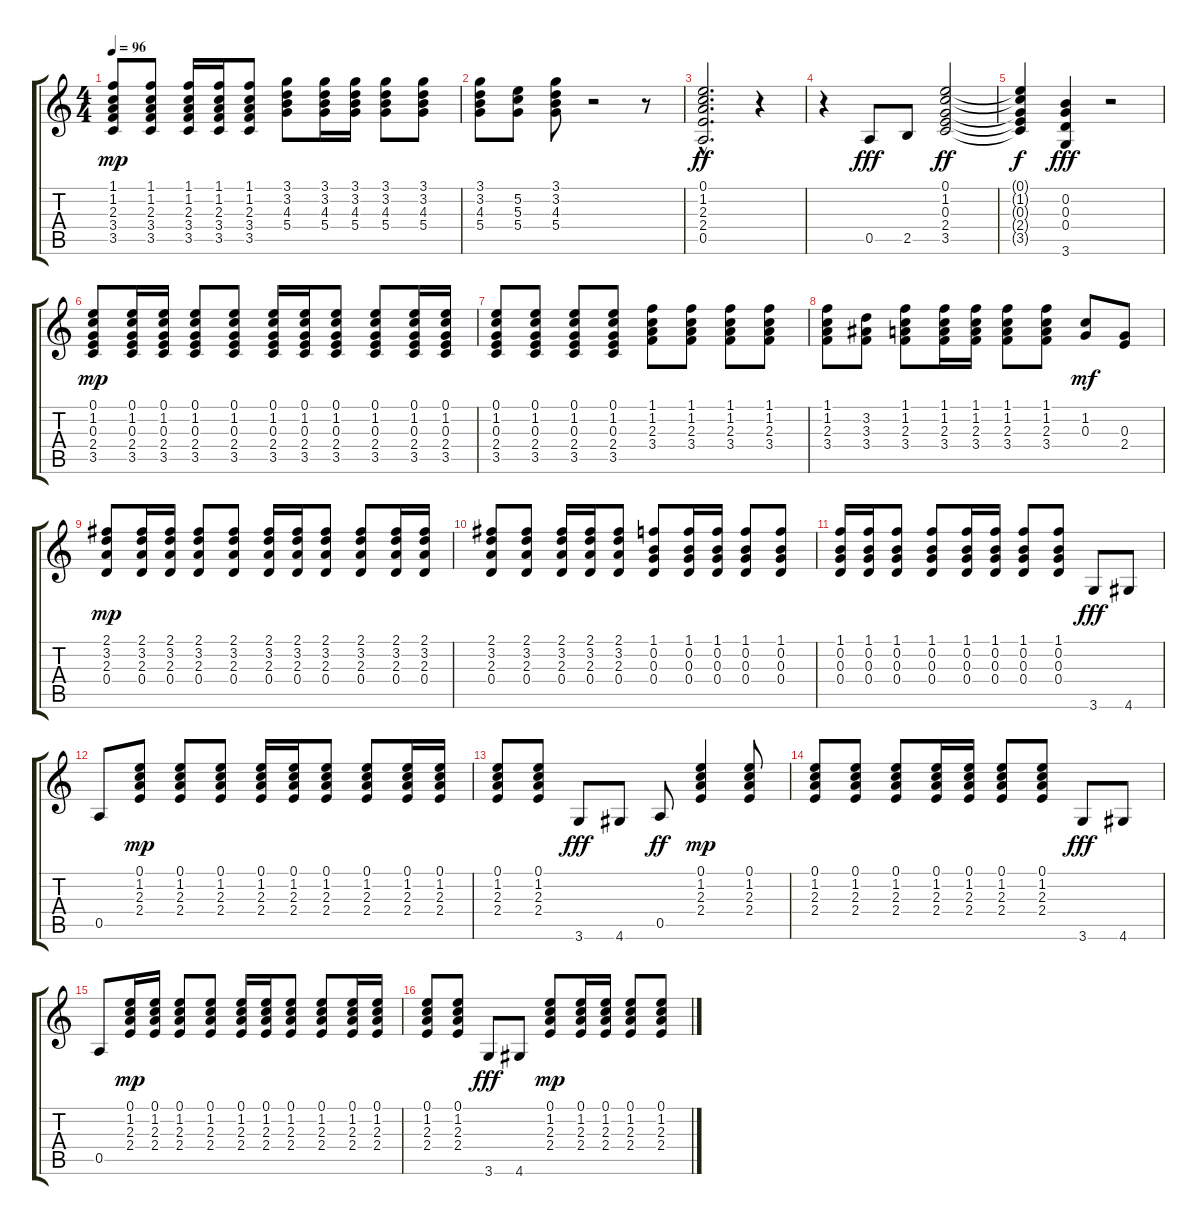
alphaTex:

\track "" {instrument acousticguitarsteel}
\staff {score tabs}
\tuning (E4 B3 G3 D3 A2 E2) {hide}
\ts (4 4)
\tempo 96
\clef g2
\ks c
(1.1 1.2 2.3 3.4 3.5).8{dy mp} (1.1 1.2 2.3 3.4 3.5).8 (1.1 1.2 2.3 3.4 3.5).16 (1.1 1.2 2.3 3.4 3.5).16 (1.1 1.2 2.3 3.4 3.5).8 (3.1 3.2 4.3 5.4).8 (3.1 3.2 4.3 5.4).16 (3.1 3.2 4.3 5.4).16 (3.1 3.2 4.3 5.4).8 (3.1 3.2 4.3 5.4).8 |
(3.1 3.2 4.3 5.4).8 (5.2 5.3 5.4).8 (3.1 3.2 4.3 5.4).8 r.2 r.8 |
(0.1{hac} 1.2{hac} 2.3{hac} 2.4{hac} 0.5{hac}).2{d dy ff} r.4 |
r.4 0.5.8{dy fff} 2.5.8 (0.1 1.2 0.3 2.4 3.5).2{dy ff} |
(0.1{t} 1.2{t} 0.3{t} 2.4{t} 3.5{t}).4{dy f} (0.2 0.3 0.4 3.6).4{dy fff} r.2 |
(0.1 1.2 0.3 2.4 3.5).8{dy mp} (0.1 1.2 0.3 2.4 3.5).16 (0.1 1.2 0.3 2.4 3.5).16 (0.1 1.2 0.3 2.4 3.5).8 (0.1 1.2 0.3 2.4 3.5).8 (0.1 1.2 0.3 2.4 3.5).16 (0.1 1.2 0.3 2.4 3.5).16 (0.1 1.2 0.3 2.4 3.5).8 (0.1 1.2 0.3 2.4 3.5).8 (0.1 1.2 0.3 2.4 3.5).16 (0.1 1.2 0.3 2.4 3.5).16 |
(0.1 1.2 0.3 2.4 3.5).8 (0.1 1.2 0.3 2.4 3.5).8 (0.1 1.2 0.3 2.4 3.5).8 (0.1 1.2 0.3 2.4 3.5).8 (1.1 1.2 2.3 3.4).8 (1.1 1.2 2.3 3.4).8 (1.1 1.2 2.3 3.4).8 (1.1 1.2 2.3 3.4).8 |
(1.1 1.2 2.3 3.4).8 (3.2 3.3 3.4).8 (1.1 1.2 2.3 3.4).8 (1.1 1.2 2.3 3.4).16 (1.1 1.2 2.3 3.4).16 (1.1 1.2 2.3 3.4).8 (1.1 1.2 2.3 3.4).8 (1.2 0.3).8{dy mf} (0.3 2.4).8 |
(2.1 3.2 2.3 0.4).8{dy mp} (2.1 3.2 2.3 0.4).16 (2.1 3.2 2.3 0.4).16 (2.1 3.2 2.3 0.4).8 (2.1 3.2 2.3 0.4).8 (2.1 3.2 2.3 0.4).16 (2.1 3.2 2.3 0.4).16 (2.1 3.2 2.3 0.4).8 (2.1 3.2 2.3 0.4).8 (2.1 3.2 2.3 0.4).16 (2.1 3.2 2.3 0.4).16 |
(2.1 3.2 2.3 0.4).8 (2.1 3.2 2.3 0.4).8 (2.1 3.2 2.3 0.4).16 (2.1 3.2 2.3 0.4).16 (2.1 3.2 2.3 0.4).8 (1.1 0.2 0.3 0.4).8 (1.1 0.2 0.3 0.4).16 (1.1 0.2 0.3 0.4).16 (1.1 0.2 0.3 0.4).8 (1.1 0.2 0.3 0.4).8 |
(1.1 0.2 0.3 0.4).16 (1.1 0.2 0.3 0.4).16 (1.1 0.2 0.3 0.4).8 (1.1 0.2 0.3 0.4).8 (1.1 0.2 0.3 0.4).16 (1.1 0.2 0.3 0.4).16 (1.1 0.2 0.3 0.4).8 (1.1 0.2 0.3 0.4).8 3.6.8{dy fff} 4.6.8 |
0.5.8 (0.1 1.2 2.3 2.4).8{dy mp} (0.1 1.2 2.3 2.4).8 (0.1 1.2 2.3 2.4).8 (0.1 1.2 2.3 2.4).16 (0.1 1.2 2.3 2.4).16 (0.1 1.2 2.3 2.4).8 (0.1 1.2 2.3 2.4).8 (0.1 1.2 2.3 2.4).16 (0.1 1.2 2.3 2.4).16 |
(0.1 1.2 2.3 2.4).8 (0.1 1.2 2.3 2.4).8 3.6.8{dy fff} 4.6.8 0.5.8{dy ff} (0.1 1.2 2.3 2.4).4{dy mp} (0.1 1.2 2.3 2.4).8 |
(0.1 1.2 2.3 2.4).8 (0.1 1.2 2.3 2.4).8 (0.1 1.2 2.3 2.4).8 (0.1 1.2 2.3 2.4).16 (0.1 1.2 2.3 2.4).16 (0.1 1.2 2.3 2.4).8 (0.1 1.2 2.3 2.4).8 3.6.8{dy fff} 4.6.8 |
0.5.8 (0.1 1.2 2.3 2.4).16{dy mp} (0.1 1.2 2.3 2.4).16 (0.1 1.2 2.3 2.4).8 (0.1 1.2 2.3 2.4).8 (0.1 1.2 2.3 2.4).16 (0.1 1.2 2.3 2.4).16 (0.1 1.2 2.3 2.4).8 (0.1 1.2 2.3 2.4).8 (0.1 1.2 2.3 2.4).16 (0.1 1.2 2.3 2.4).16 |
(0.1 1.2 2.3 2.4).8 (0.1 1.2 2.3 2.4).8 3.6.8{dy fff} 4.6.8 (0.1 1.2 2.3 2.4).8{dy mp} (0.1 1.2 2.3 2.4).16 (0.1 1.2 2.3 2.4).16 (0.1 1.2 2.3 2.4).8 (0.1 1.2 2.3 2.4).8
